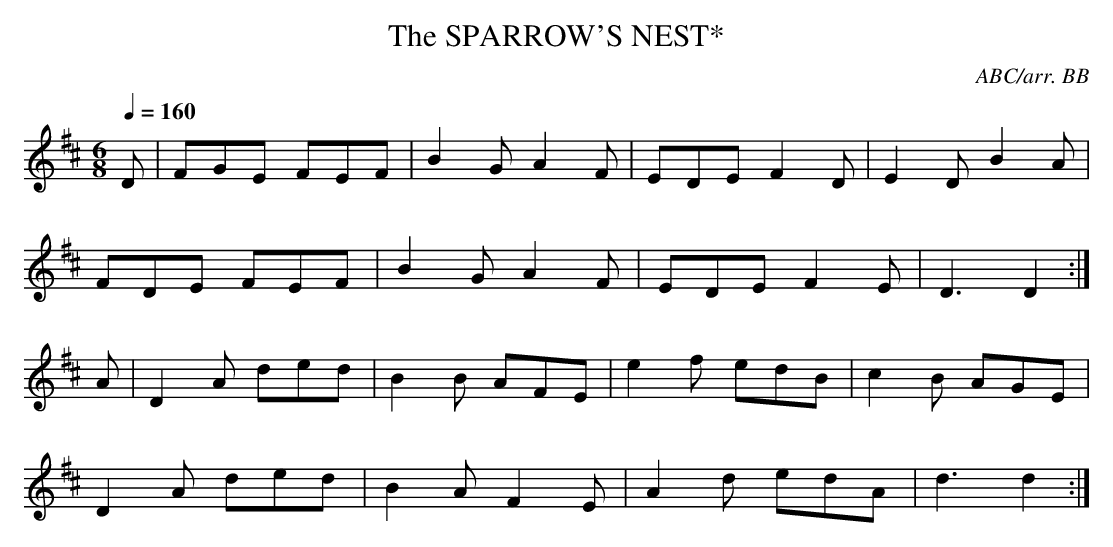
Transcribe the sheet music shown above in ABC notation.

X:1
T:SPARROW'S NEST*, The
C:ABC/arr. BB
Q:1/4=160
L:1/8
M:6/8
K:D
D|FGE FEF|B2G A2F|EDE F2D|E2D B2A|
FDE FEF|B2G A2F|EDE F2E|D3 D2:|
A|D2A ded|B2B AFE|e2f edB|c2B AGE|
D2A ded|B2A F2E|A2d edA|d3 d2:|
